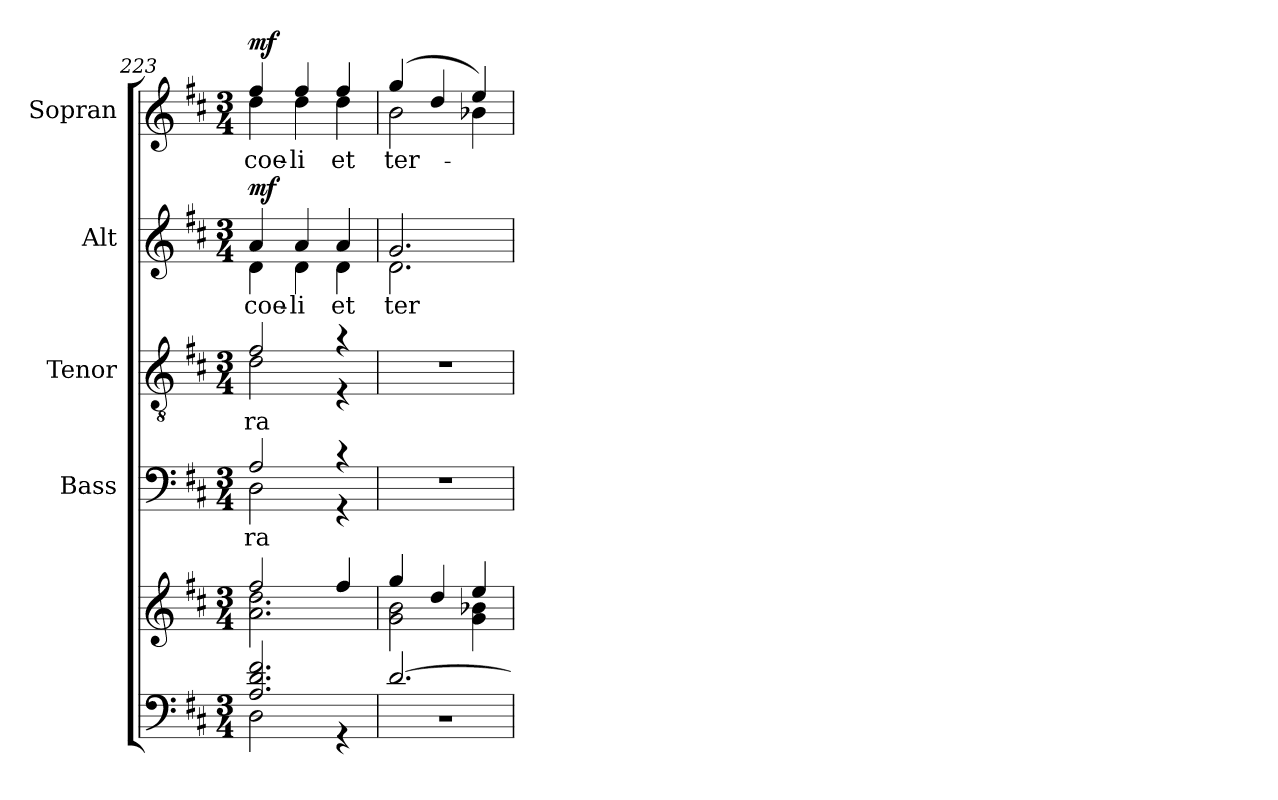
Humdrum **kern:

**kern	**kern	**kern	**text	**kern	**text	**kern	**text	**dynam	**kern	**text	**dynam
*part5	*part5	*part4	*part4	*part3	*part3	*part2	*part2	*part2	*part1	*part1	*part1
*staff6	*staff5	*staff4	*staff4	*staff3	*staff3	*staff2	*staff2	*staff2	*staff1	*staff1	*staff1
*	*	*I"Bass	*	*I"Tenor	*	*I"Alt	*	*	*I"Sopran	*	*
*	*	*I'B.	*	*I'T.	*	*I'A.	*	*	*I'S.	*	*
*clefF4	*clefG2	*clefF4	*	*clefGv2	*	*clefG2	*	*	*clefG2	*	*
*k[f#c#]	*k[f#c#]	*k[f#c#]	*	*k[f#c#]	*	*k[f#c#]	*	*	*k[f#c#]	*	*
*D:	*D:	*D:	*	*D:	*	*D:	*	*	*D:	*	*
*M3/4	*M3/4	*M3/4	*	*M3/4	*	*M3/4	*	*	*M3/4	*	*
=223	=223	=223	=223	=223	=223	=223	=223	=223	=223	=223	=223
*^	*^	*	*	*	*	*	*	*	*	*	*
!	!	!	!	!	!LO:LY:b	!	!LO:LY:b	!	!LO:LY:b	!LO:DY:a	!	!LO:LY:b	!LO:DY:a
*	*	*	*	*^	*	*^	*	*^	*	*	*^	*	*
2.A/ 2.d/ 2.f#/	2D\	2ff#/	2.a\ 2.dd\	2A/	2D\	-ra	2f#/	2d\	-ra	4a/	4d\	coe-	mf	4ff#/	4dd\	coe-	mf
!	!	!	!	!	!	!	!	!	!	!	!	!LO:LY:b	!	!	!	!LO:LY:b	!
.	.	.	.	.	.	.	.	.	.	4a/	4d\	-li	.	4ff#/	4dd\	-li	.
!	!	!	!	!	!	!	!	!	!	!	!	!LO:LY:b	!	!	!	!LO:LY:b	!
.	4r	4ff#/	.	4r	4r	.	4r	4r	.	4a/	4d\	et	.	4ff#/	4dd\	et	.
=224	=224	=224	=224	=224	=224	=224	=224	=224	=224	=224	=224	=224	=224	=224	=224	=224	=224
!	!LO:N:vis=1	!	!	!	!	!	!	!	!	!	!	!LO:LY:b	!	!	!	!LO:LY:b	!
*	*	*	*	*v	*v	*	*	*	*	*	*	*	*	*	*	*	*
*	*	*	*	*	*	*v	*v	*	*	*	*	*	*	*	*	*
[>2.d/	2.r	4gg/	2g\ 2b\	2.r	.	2.r	.	2.g/	2.d\	ter-	.	(4gg/	2b\	ter-	.
.	.	4dd/	.	.	.	.	.	.	.	.	.	4dd/	.	.	.
.	.	4ee/	4g\ 4b-X\	.	.	.	.	.	.	.	.	4ee/)	4b-X\	.	.
*v	*v	*	*	*	*	*	*	*v	*v	*	*	*v	*v	*	*
*	*v	*v	*	*	*	*	*	*	*	*	*	*
=	=	=	=	=	=	=	=	=	=	=	=
*-	*-	*-	*-	*-	*-	*-	*-	*-	*-	*-	*-
